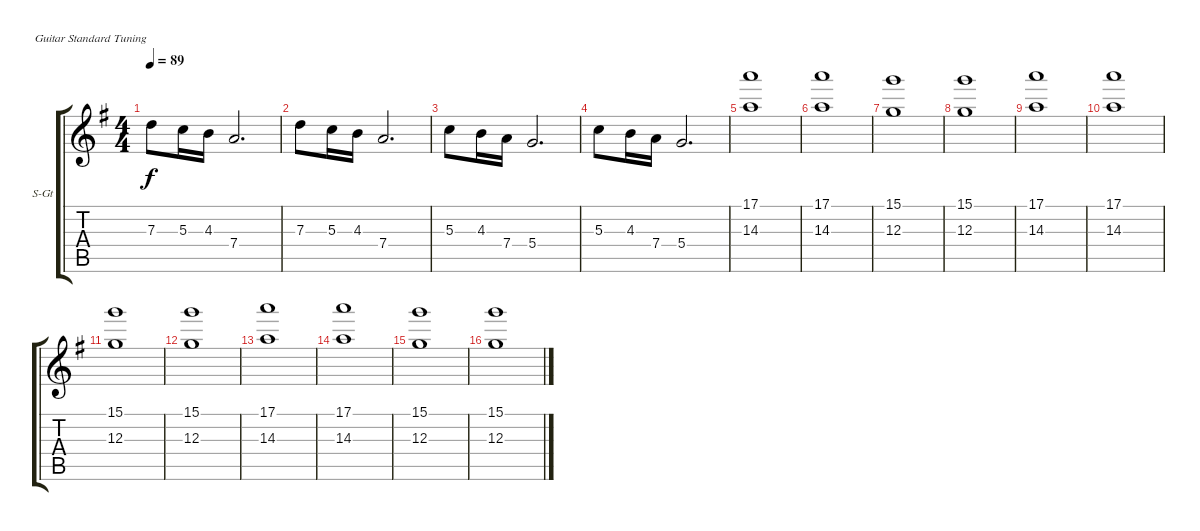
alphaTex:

\bracketExtendMode groupsimilarinstruments
\firstSystemTrackNameOrientation horizontal
\otherSystemsTrackNameOrientation horizontal
\track ("Synth" "S-Gt") {instrument stringensemble2}
\staff {score tabs}
\tuning (E4 B3 G3 D3 A2 E2)
\displaytranspose 12
\ts (4 4)
\tempo 89
\clef g2
\scale
0.333333
\ks eminor
7.3.8{dy f} 5.3.16 4.3.16 7.4.2{d} |
\scale
0.333333 7.3.8 5.3.16 4.3.16 7.4.2{d} |
\scale
0.333333 5.3.8 4.3.16 7.4.16 5.4.2{d} |
\scale
0.489712 5.3.8 4.3.16 7.4.16 5.4.2{d} |
\scale
0.255144 (17.1 14.3).1 |
\scale
0.255144 (17.1 14.3).1 |
\scale
0.333333 (15.1 12.3).1 |
\scale
0.333333 (15.1 12.3).1 |
\scale
0.333333 (17.1 14.3).1 |
\scale
0.333333 (17.1 14.3).1 |
\scale
0.333333 (15.1 12.3).1 |
\scale
0.333333 (15.1 12.3).1 |
\scale
0.333333 (17.1 14.3).1 |
\scale
0.333333 (17.1 14.3).1 |
\scale
0.333333 (15.1 12.3).1 |
\scale
0.333333 (15.1 12.3).1
